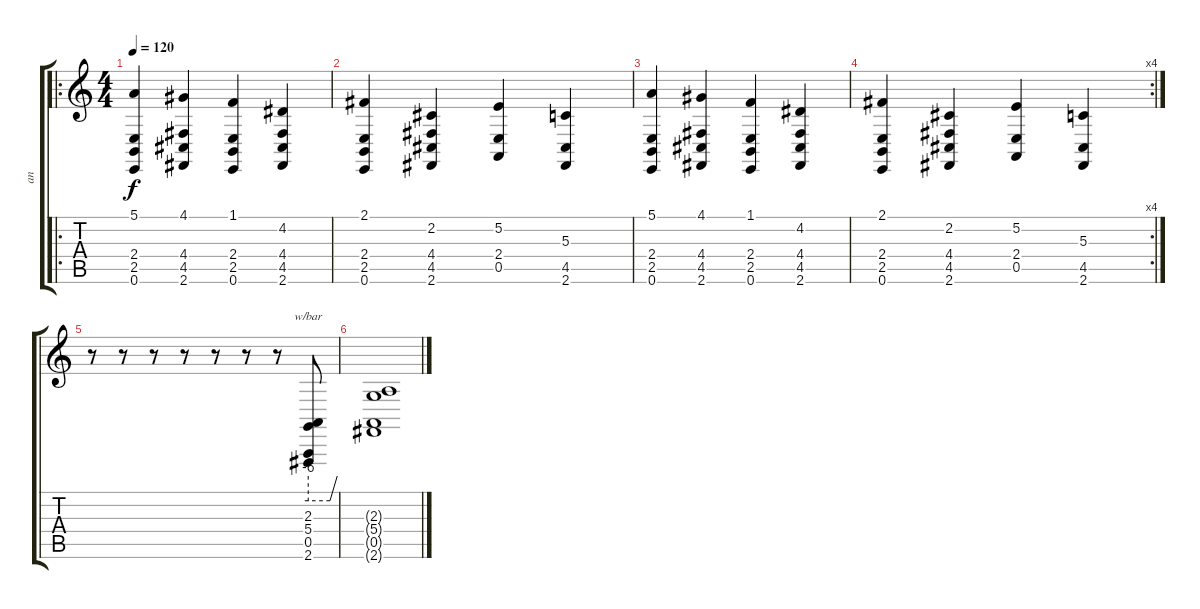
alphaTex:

\track ("an" "an") {instrument rockorgan}
\staff {score tabs}
\tuning (E4 B3 G3 D3 A2 E2) {hide}
\ro
\ts (4 4)
\tempo 120
\clef g2
\ks c
(5.1 2.4 2.5 0.6).4{dy f instrument rockorgan} (4.1 4.4 4.5 2.6).4 (1.1 2.4 2.5 0.6).4 (4.2 4.4 4.5 2.6).4 |
(2.1 2.4 2.5 0.6).4 (2.2 4.4 4.5 2.6).4 (5.2 2.4 0.5).4 (5.3 4.5 2.6).4 |
(5.1 2.4 2.5 0.6).4 (4.1 4.4 4.5 2.6).4 (1.1 2.4 2.5 0.6).4 (4.2 4.4 4.5 2.6).4 |
\rc 4
(2.1 2.4 2.5 0.6).4 (2.2 4.4 4.5 2.6).4 (5.2 2.4 0.5).4 (5.3 4.5 2.6).4 |
r.8 r.8 r.8 r.8 r.8 r.8 r.8 (2.3 5.4 0.5 2.6).8{tbe (custom default 0 -24 45 -24 60 0) instrument gunshot} |
(2.3{t} 5.4{t} 0.5{t} 2.6{t}).1
